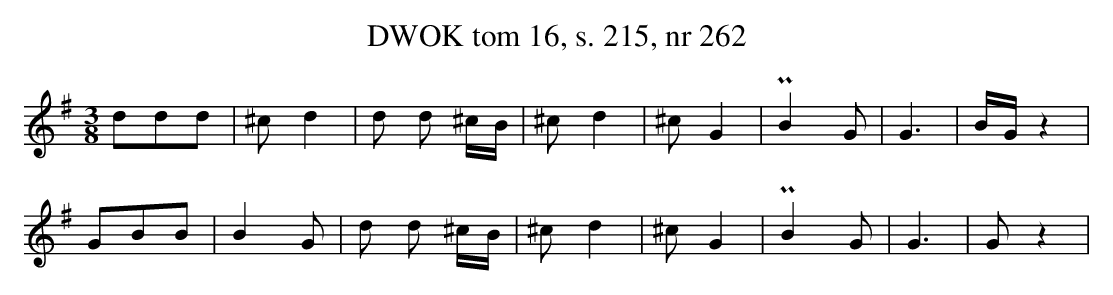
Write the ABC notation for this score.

X:1
T: DWOK tom 16, s. 215, nr 262
L: 1/16
M: 3/8
K: G
d2d2d2 | ^c2  d4 | d2 d2 ^cB | ^c2 d4 | ^c2 G4 |PB4 G2 | G6 | BG z4 |
G2B2B2 | B4 G2 | d2 d2 ^cB | ^c2 d4 | ^c2 G4 | PB4 G2 | G6 | G2 z4 |
